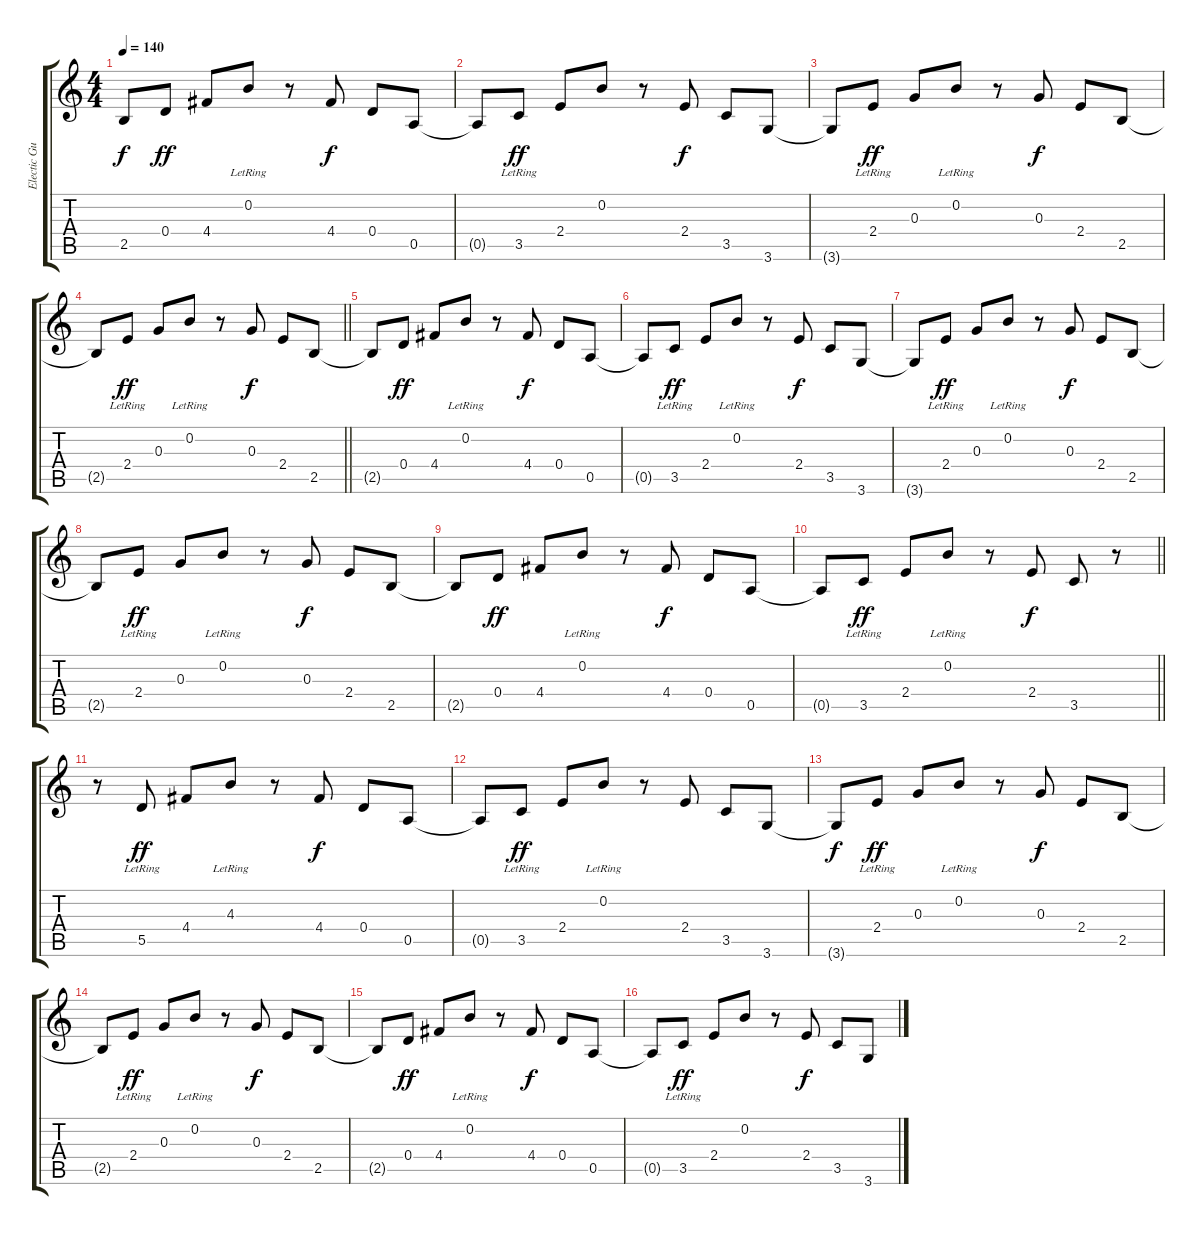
\track ("Electic Guitar" "Electic Gu") {instrument distortionguitar}
\staff {score tabs}
\tuning (E4 B3 G3 D3 A2 E2) {hide}
\ts (4 4)
\tempo 140
\clef g2
\ks c
2.5{t}.8{dy f} 0.4.8{dy ff} 4.4.8 0.2{lr}.8 r.8 4.4.8{dy f} 0.4.8 0.5.8 |
0.5{t}.8 3.5{lr}.8{dy ff} 2.4.8 0.2.8 r.8 2.4.8{dy f} 3.5.8 3.6.8 |
3.6{t}.8 2.4{lr}.8{dy ff} 0.3.8 0.2{lr}.8 r.8 0.3.8{dy f} 2.4.8 2.5.8 |
\barLineRight lightlight
2.5{t}.8 2.4{lr}.8{dy ff} 0.3.8 0.2{lr}.8 r.8 0.3.8{dy f} 2.4.8 2.5.8 |
2.5{t}.8 0.4.8{dy ff} 4.4.8 0.2{lr}.8 r.8 4.4.8{dy f} 0.4.8 0.5.8 |
0.5{t}.8 3.5{lr}.8{dy ff} 2.4.8 0.2{lr}.8 r.8 2.4.8{dy f} 3.5.8 3.6.8 |
3.6{t}.8 2.4{lr}.8{dy ff} 0.3.8 0.2{lr}.8 r.8 0.3.8{dy f} 2.4.8 2.5.8 |
2.5{t}.8 2.4{lr}.8{dy ff} 0.3.8 0.2{lr}.8 r.8 0.3.8{dy f} 2.4.8 2.5.8 |
2.5{t}.8 0.4.8{dy ff} 4.4.8 0.2{lr}.8 r.8 4.4.8{dy f} 0.4.8 0.5.8 |
\barLineRight lightlight
0.5{t}.8 3.5{lr}.8{dy ff} 2.4.8 0.2{lr}.8 r.8 2.4.8{dy f} 3.5.8 r.8 |
\section ("" "")
r.8{volume 10 balance 5 instrument electricguitarclean} 5.5{lr}.8{dy ff} 4.4.8 4.3{lr}.8 r.8 4.4.8{dy f} 0.4.8 0.5.8 |
0.5{t}.8 3.5{lr}.8{dy ff} 2.4.8 0.2{lr}.8 r.8 2.4.8 3.5.8 3.6.8 |
3.6{t}.8{dy f} 2.4{lr}.8{dy ff} 0.3.8 0.2{lr}.8 r.8 0.3.8{dy f} 2.4.8 2.5.8 |
2.5{t}.8 2.4{lr}.8{dy ff} 0.3.8 0.2{lr}.8 r.8 0.3.8{dy f} 2.4.8 2.5.8 |
2.5{t}.8 0.4.8{dy ff} 4.4.8 0.2{lr}.8 r.8 4.4.8{dy f} 0.4.8 0.5.8 |
0.5{t}.8 3.5{lr}.8{dy ff} 2.4.8 0.2.8 r.8 2.4.8{dy f} 3.5.8 3.6.8
